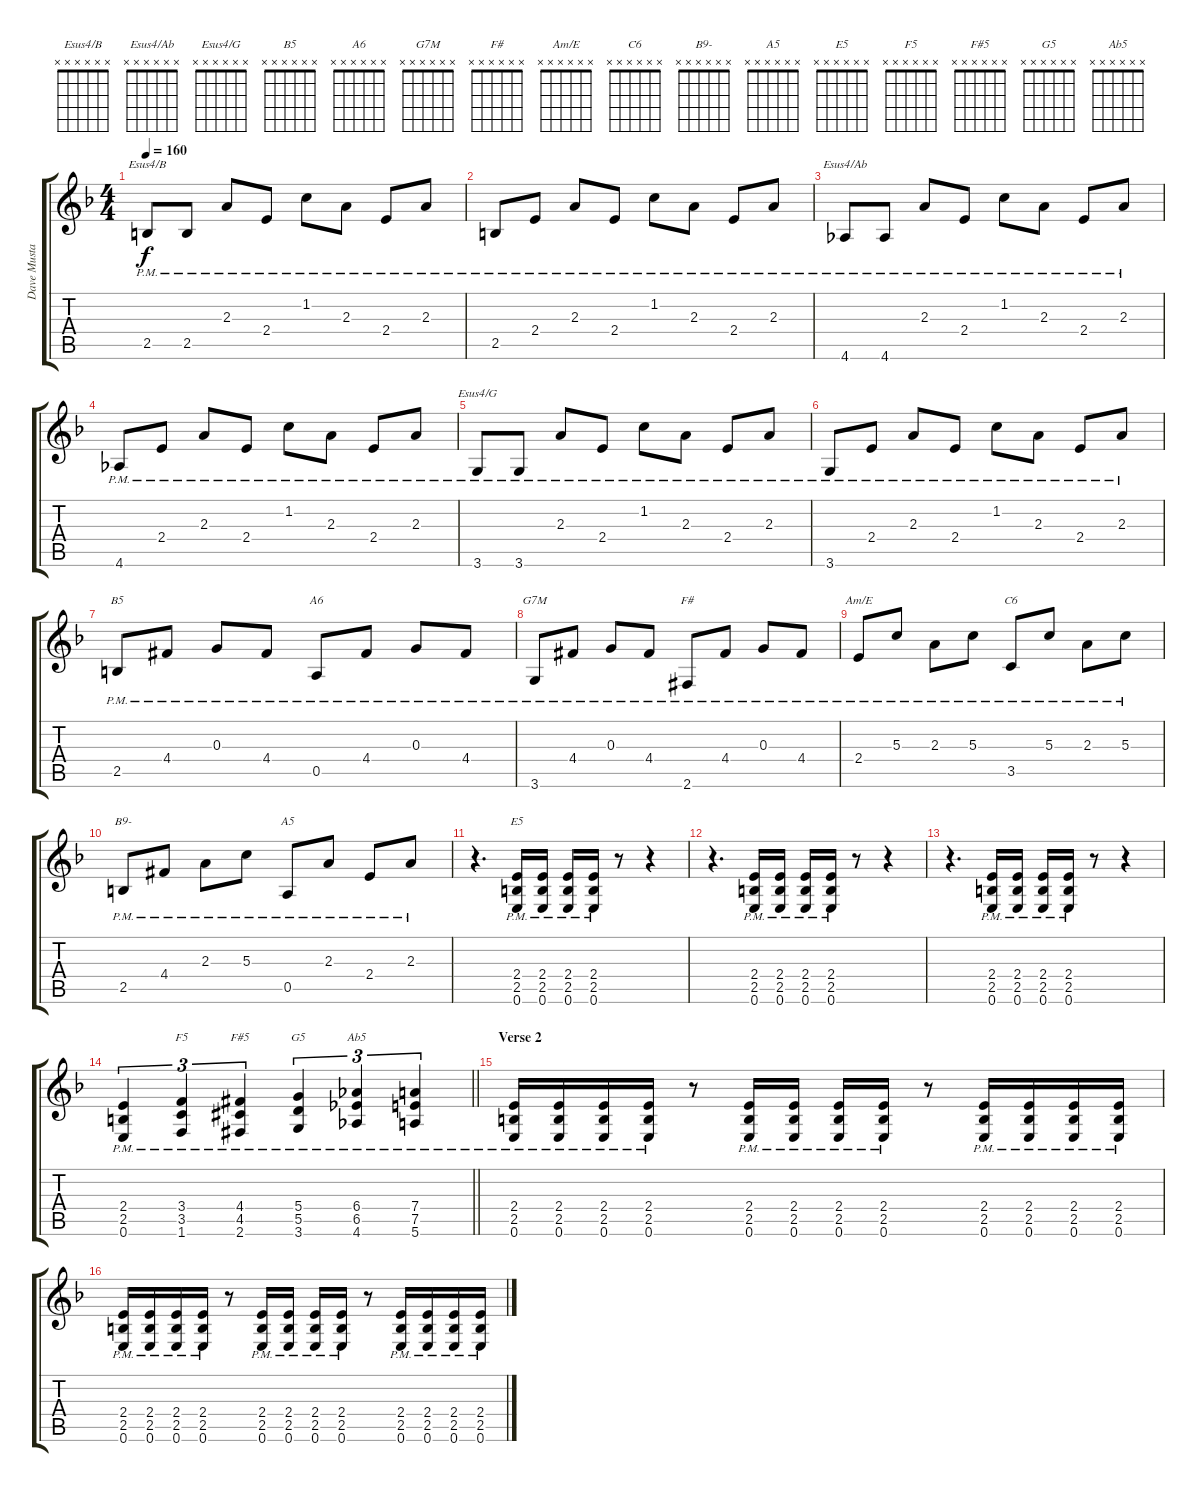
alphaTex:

\track ("Dave Mustaine - Rhythm 1" "Dave Musta") {instrument distortionguitar}
\staff {score tabs}
\tuning (E4 B3 G3 D3 A2 E2) {hide}
\chord ("Esus4/B" x x x x x x)
\chord ("Esus4/Ab" x x x x x x)
\chord ("Esus4/G" x x x x x x)
\chord ("B5" x x x x x x)
\chord ("A6" x x x x x x)
\chord ("G7M" x x x x x x)
\chord ("F#" x x x x x x)
\chord ("Am/E" x x x x x x)
\chord ("C6" x x x x x x)
\chord ("B9-" x x x x x x)
\chord ("A5" x x x x x x)
\chord ("E5" x x x x x x)
\chord ("F5" x x x x x x)
\chord ("F#5" x x x x x x)
\chord ("G5" x x x x x x)
\chord ("Ab5" x x x x x x)
\ts (4 4)
\tempo 160
\clef g2
\ks f
2.5{pm}.8{ch "Esus4/B" dy f} 2.5{pm}.8 2.3{pm}.8 2.4{pm}.8 1.2{pm}.8 2.3{pm}.8 2.4{pm}.8 2.3{pm}.8 |
2.5{pm}.8 2.4{pm}.8 2.3{pm}.8 2.4{pm}.8 1.2{pm}.8 2.3{pm}.8 2.4{pm}.8 2.3{pm}.8 |
4.6{pm}.8{ch "Esus4/Ab"} 4.6{pm}.8 2.3{pm}.8 2.4{pm}.8 1.2{pm}.8 2.3{pm}.8 2.4{pm}.8 2.3{pm}.8 |
4.6{pm}.8 2.4{pm}.8 2.3{pm}.8 2.4{pm}.8 1.2{pm}.8 2.3{pm}.8 2.4{pm}.8 2.3{pm}.8 |
3.6{pm}.8{ch "Esus4/G"} 3.6{pm}.8 2.3{pm}.8 2.4{pm}.8 1.2{pm}.8 2.3{pm}.8 2.4{pm}.8 2.3{pm}.8 |
3.6{pm}.8 2.4{pm}.8 2.3{pm}.8 2.4{pm}.8 1.2{pm}.8 2.3{pm}.8 2.4{pm}.8 2.3{pm}.8 |
2.5{pm}.8{ch "B5"} 4.4{pm acc #}.8 0.3{pm}.8 4.4{pm acc #}.8 0.5{pm}.8{ch "A6"} 4.4{pm acc #}.8 0.3{pm}.8 4.4{pm acc #}.8 |
3.6{pm}.8{ch "G7M"} 4.4{pm acc #}.8 0.3{pm}.8 4.4{pm acc #}.8 2.6{pm acc #}.8{ch "F#"} 4.4{pm acc #}.8 0.3{pm}.8 4.4{pm acc #}.8 |
2.4{pm}.8{ch "Am/E"} 5.3{pm}.8 2.3{pm}.8 5.3{pm}.8 3.5{pm}.8{ch "C6"} 5.3{pm}.8 2.3{pm}.8 5.3{pm}.8 |
2.5{pm}.8{ch "B9-"} 4.4{pm acc #}.8 2.3{pm}.8 5.3{pm}.8 0.5{pm}.8{ch "A5"} 2.3{pm}.8 2.4{pm}.8 2.3{pm}.8 |
r.4{d balance 2} (2.4{pm} 2.5{pm} 0.6{pm}).16{ch "E5"} (2.4{pm} 2.5{pm} 0.6{pm}).16 (2.4{pm} 2.5{pm} 0.6{pm}).16 (2.4{pm} 2.5{pm} 0.6{pm}).16 r.8 r.4 |
r.4{d} (2.4{pm} 2.5{pm} 0.6{pm}).16 (2.4{pm} 2.5{pm} 0.6{pm}).16 (2.4{pm} 2.5{pm} 0.6{pm}).16 (2.4{pm} 2.5{pm} 0.6{pm}).16 r.8 r.4 |
r.4{d} (2.4{pm} 2.5{pm} 0.6{pm}).16 (2.4{pm} 2.5{pm} 0.6{pm}).16 (2.4{pm} 2.5{pm} 0.6{pm}).16 (2.4{pm} 2.5{pm} 0.6{pm}).16 r.8 r.4 |
\barLineRight lightlight
(2.4{pm} 2.5{pm} 0.6{pm}).4{tu (3 2)} (3.4{pm} 3.5{pm} 1.6{pm}).4{tu (3 2) ch "F5"} (4.4{pm acc #} 4.5{pm acc #} 2.6{pm acc #}).4{tu (3 2) ch "F#5"} (5.4{pm} 5.5{pm} 3.6{pm}).4{tu (3 2) ch "G5"} (6.4{pm} 6.5{pm} 4.6{pm}).4{tu (3 2) ch "Ab5"} (7.4{pm} 7.5{pm} 5.6{pm}).4{tu (3 2)} |
\section ("" "Verse 2")
(2.4{pm} 2.5{pm} 0.6{pm}).16 (2.4{pm} 2.5{pm} 0.6{pm}).16 (2.4{pm} 2.5{pm} 0.6{pm}).16 (2.4{pm} 2.5{pm} 0.6{pm}).16 r.8 (2.4{pm} 2.5{pm} 0.6{pm}).16 (2.4{pm} 2.5{pm} 0.6{pm}).16 (2.4{pm} 2.5{pm} 0.6{pm}).16 (2.4{pm} 2.5{pm} 0.6{pm}).16 r.8 (2.4{pm} 2.5{pm} 0.6{pm}).16 (2.4{pm} 2.5{pm} 0.6{pm}).16 (2.4{pm} 2.5{pm} 0.6{pm}).16 (2.4{pm} 2.5{pm} 0.6{pm}).16 |
(2.4{pm} 2.5{pm} 0.6{pm}).16 (2.4{pm} 2.5{pm} 0.6{pm}).16 (2.4{pm} 2.5{pm} 0.6{pm}).16 (2.4{pm} 2.5{pm} 0.6{pm}).16 r.8 (2.4{pm} 2.5{pm} 0.6{pm}).16 (2.4{pm} 2.5{pm} 0.6{pm}).16 (2.4{pm} 2.5{pm} 0.6{pm}).16 (2.4{pm} 2.5{pm} 0.6{pm}).16 r.8 (2.4{pm} 2.5{pm} 0.6{pm}).16 (2.4{pm} 2.5{pm} 0.6{pm}).16 (2.4{pm} 2.5{pm} 0.6{pm}).16 (2.4{pm} 2.5{pm} 0.6{pm}).16
